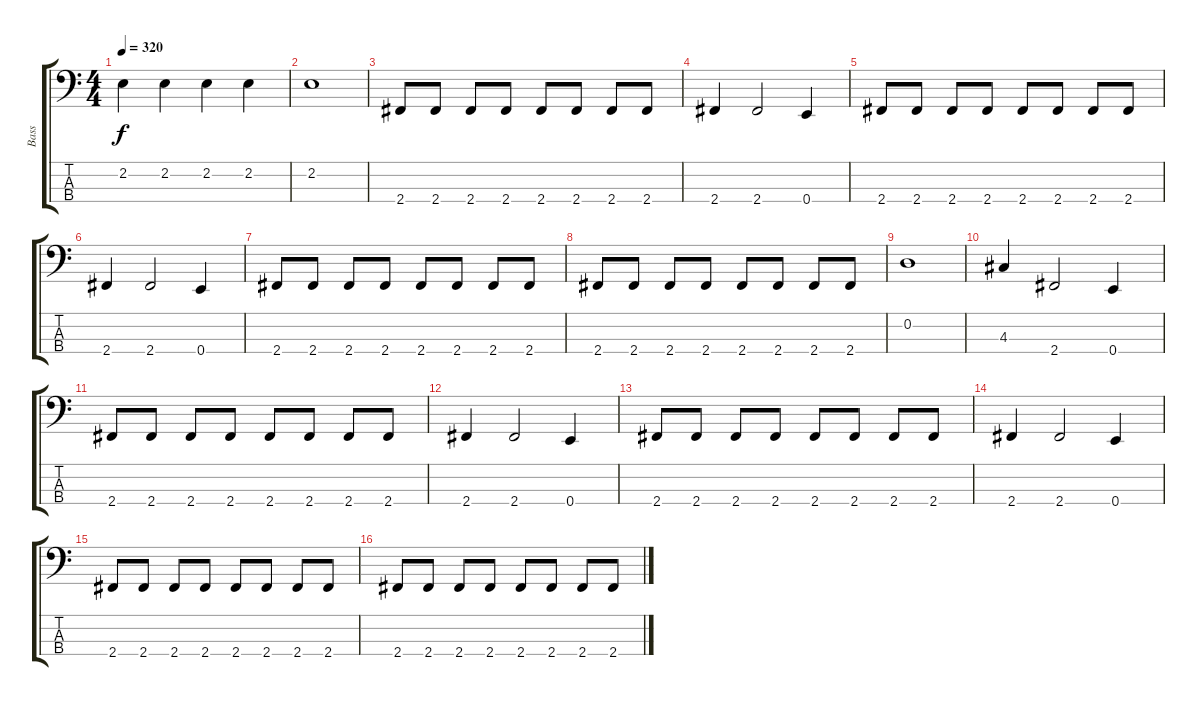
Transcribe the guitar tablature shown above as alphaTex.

\track ("Bass" "Bass") {instrument electricbasspick}
\staff {score tabs}
\tuning (G2 D2 A1 E1) {hide}
\ts (4 4)
\tempo 320
\clef f4
\ks c
2.2.4{dy f} 2.2.4 2.2.4 2.2.4 |
2.2.1 |
2.4.8 2.4.8 2.4.8 2.4.8 2.4.8 2.4.8 2.4.8 2.4.8 |
2.4.4 2.4.2 0.4.4 |
2.4.8 2.4.8 2.4.8 2.4.8 2.4.8 2.4.8 2.4.8 2.4.8 |
2.4.4 2.4.2 0.4.4 |
2.4.8 2.4.8 2.4.8 2.4.8 2.4.8 2.4.8 2.4.8 2.4.8 |
2.4.8 2.4.8 2.4.8 2.4.8 2.4.8 2.4.8 2.4.8 2.4.8 |
0.2.1 |
4.3.4 2.4.2 0.4.4 |
2.4.8 2.4.8 2.4.8 2.4.8 2.4.8 2.4.8 2.4.8 2.4.8 |
2.4.4 2.4.2 0.4.4 |
2.4.8 2.4.8 2.4.8 2.4.8 2.4.8 2.4.8 2.4.8 2.4.8 |
2.4.4 2.4.2 0.4.4 |
2.4.8 2.4.8 2.4.8 2.4.8 2.4.8 2.4.8 2.4.8 2.4.8 |
2.4.8 2.4.8 2.4.8 2.4.8 2.4.8 2.4.8 2.4.8 2.4.8
